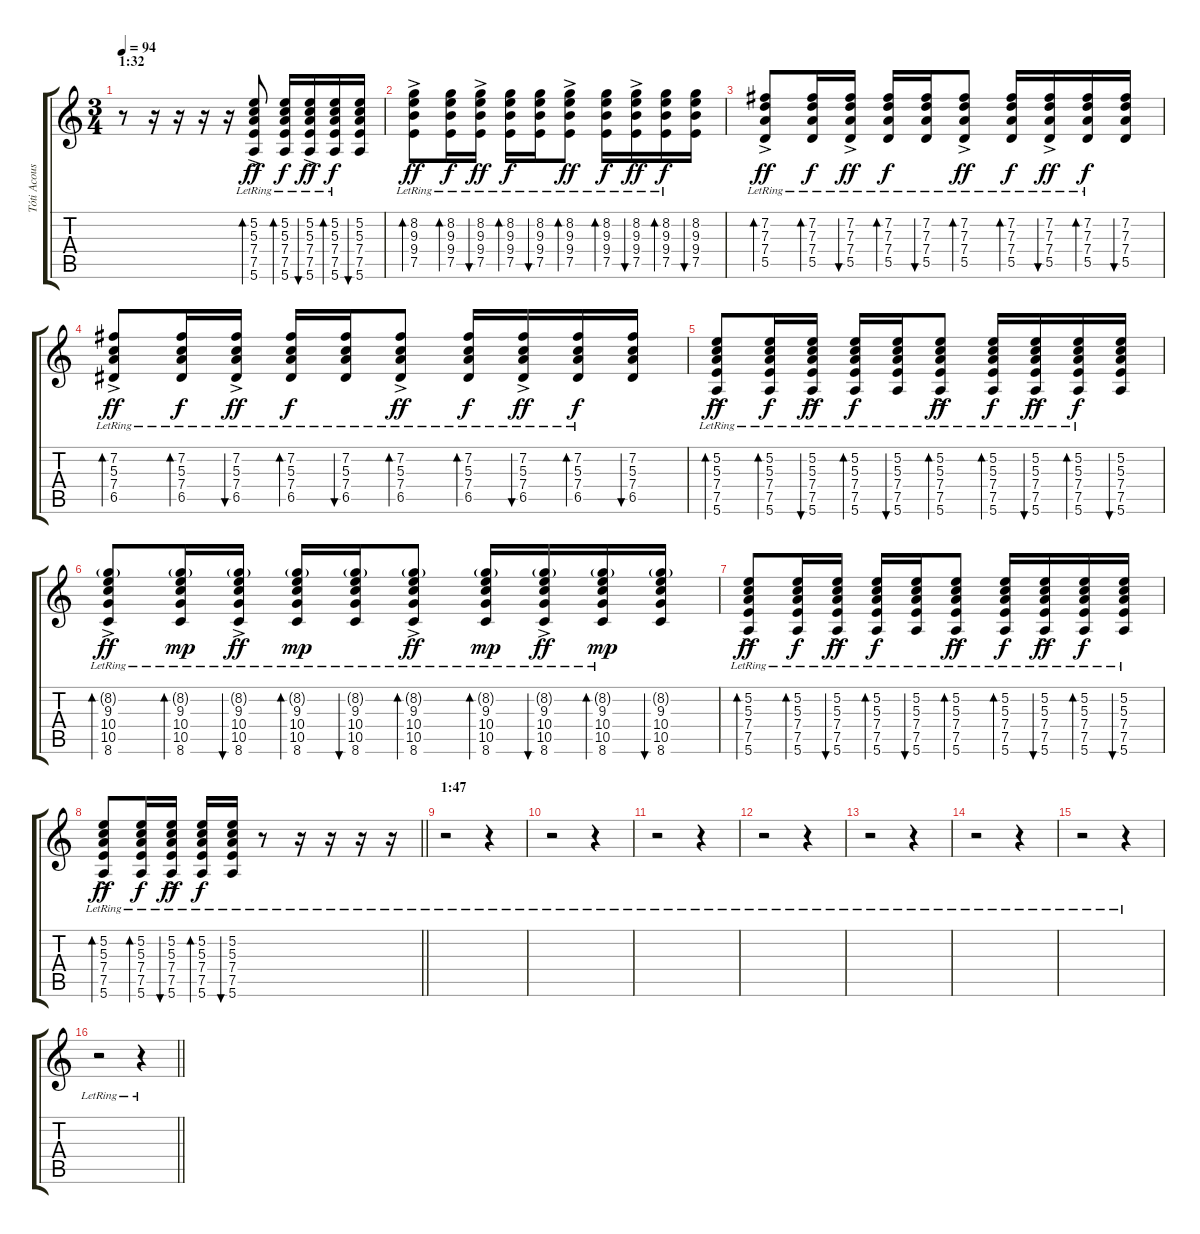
\track ("Tóti Acoustic" "Tóti Acous") {instrument acousticguitarsteel}
\staff {score tabs}
\tuning (E4 B3 G3 D3 A2 E2) {hide}
\ts (3 4)
\section ("" "1:32")
\tempo 94
\clef g2
\ks c
r.8{dy f} r.16 r.16 r.16 r.16 (5.2{ac lr} 5.3{ac lr} 7.4{ac lr} 7.5{ac lr} 5.6{ac}).8{bd 30 dy ff} (5.2{lr} 5.3{lr} 7.4{lr} 7.5{lr} 5.6).16{bd 30 dy f} (5.2{ac lr} 5.3{ac lr} 7.4{ac lr} 7.5{ac lr} 5.6{ac}).16{bu 30 dy ff} (5.2{lr} 5.3{lr} 7.4{lr} 7.5{lr} 5.6).16{bd 30 dy f} (5.2 5.3 7.4 7.5 5.6).16{bu 30} |
(8.2{ac lr} 9.3{ac lr} 9.4{ac lr} 7.5{ac}).8{bd 30 dy ff} (8.2{lr} 9.3{lr} 9.4{lr} 7.5).16{bd 30 dy f} (8.2{ac lr} 9.3{ac lr} 9.4{ac lr} 7.5{ac}).16{bu 30 dy ff} (8.2{lr} 9.3{lr} 9.4{lr} 7.5).16{bd 30 dy f} (8.2{lr} 9.3{lr} 9.4{lr} 7.5).16{bu 30} (8.2{ac lr} 9.3{ac lr} 9.4{ac lr} 7.5{ac}).8{bd 30 dy ff} (8.2{lr} 9.3{lr} 9.4{lr} 7.5).16{bd 30 dy f} (8.2{ac lr} 9.3{ac lr} 9.4{ac lr} 7.5{ac}).16{bu 30 dy ff} (8.2{lr} 9.3{lr} 9.4{lr} 7.5).16{bd 30 dy f} (8.2 9.3 9.4 7.5).16{bu 30} |
(7.2{ac lr} 7.3{ac lr} 7.4{ac lr} 5.5{ac}).8{bd 30 dy ff} (7.2{lr} 7.3{lr} 7.4{lr} 5.5).16{bd 30 dy f} (7.2{ac lr} 7.3{ac lr} 7.4{ac lr} 5.5{ac}).16{bu 30 dy ff} (7.2{lr} 7.3{lr} 7.4{lr} 5.5).16{bd 30 dy f} (7.2{lr} 7.3{lr} 7.4{lr} 5.5).16{bu 30} (7.2{ac lr} 7.3{ac lr} 7.4{ac lr} 5.5{ac}).8{bd 30 dy ff} (7.2{lr} 7.3{lr} 7.4{lr} 5.5).16{bd 30 dy f} (7.2{ac lr} 7.3{ac lr} 7.4{ac lr} 5.5{ac}).16{bu 30 dy ff} (7.2{lr} 7.3{lr} 7.4{lr} 5.5).16{bd 30 dy f} (7.2 7.3 7.4 5.5).16{bu 30} |
(7.2{ac lr} 5.3{ac lr} 7.4{ac lr} 6.5{ac}).8{bd 30 dy ff} (7.2{lr} 5.3{lr} 7.4{lr} 6.5).16{bd 30 dy f} (7.2{ac lr} 5.3{ac lr} 7.4{ac lr} 6.5{ac}).16{bu 30 dy ff} (7.2{lr} 5.3{lr} 7.4{lr} 6.5).16{bd 30 dy f} (7.2{lr} 5.3{lr} 7.4{lr} 6.5).16{bu 30} (7.2{ac lr} 5.3{ac lr} 7.4{ac lr} 6.5{ac}).8{bd 30 dy ff} (7.2{lr} 5.3{lr} 7.4{lr} 6.5).16{bd 30 dy f} (7.2{ac lr} 5.3{ac lr} 7.4{ac lr} 6.5{ac}).16{bu 30 dy ff} (7.2{lr} 5.3{lr} 7.4{lr} 6.5).16{bd 30 dy f} (7.2 5.3 7.4 6.5).16{bu 30} |
(5.2{ac lr} 5.3{ac lr} 7.4{ac lr} 7.5{ac lr} 5.6{ac}).8{bd 30 dy ff} (5.2{lr} 5.3{lr} 7.4{lr} 7.5{lr} 5.6).16{bd 30 dy f} (5.2{ac lr} 5.3{ac lr} 7.4{ac lr} 7.5{ac lr} 5.6{ac}).16{bu 30 dy ff} (5.2{lr} 5.3{lr} 7.4{lr} 7.5{lr} 5.6).16{bd 30 dy f} (5.2{lr} 5.3{lr} 7.4{lr} 7.5{lr} 5.6).16{bu 30} (5.2{ac lr} 5.3{ac lr} 7.4{ac lr} 7.5{ac lr} 5.6{ac}).8{bd 30 dy ff} (5.2{lr} 5.3{lr} 7.4{lr} 7.5{lr} 5.6).16{bd 30 dy f} (5.2{ac lr} 5.3{ac lr} 7.4{ac lr} 7.5{ac lr} 5.6{ac}).16{bu 30 dy ff} (5.2{lr} 5.3{lr} 7.4{lr} 7.5{lr} 5.6).16{bd 30 dy f} (5.2 5.3 7.4 7.5 5.6).16{bu 30} |
(8.2{g lr} 9.3{ac lr} 10.4{ac lr} 10.5{ac lr} 8.6{ac}).8{bd 30 dy ff} (8.2{g lr} 9.3{lr} 10.4{lr} 10.5{lr} 8.6).16{bd 30 dy mp} (8.2{g lr} 9.3{ac lr} 10.4{ac lr} 10.5{ac lr} 8.6{ac}).16{bu 30 dy ff} (8.2{g lr} 9.3{lr} 10.4{lr} 10.5{lr} 8.6).16{bd 30 dy mp} (8.2{g lr} 9.3{lr} 10.4{lr} 10.5{lr} 8.6).16{bu 30} (8.2{g lr} 9.3{ac lr} 10.4{ac lr} 10.5{ac lr} 8.6{ac}).8{bd 30 dy ff} (8.2{g lr} 9.3{lr} 10.4{lr} 10.5{lr} 8.6).16{bd 30 dy mp} (8.2{g lr} 9.3{ac lr} 10.4{ac lr} 10.5{ac lr} 8.6{ac}).16{bu 30 dy ff} (8.2{g lr} 9.3{lr} 10.4{lr} 10.5{lr} 8.6).16{bd 30 dy mp} (8.2{g} 9.3 10.4 10.5 8.6).16{bu 30} |
(5.2{ac lr} 5.3{ac lr} 7.4{ac lr} 7.5{ac lr} 5.6{ac}).8{bd 30 dy ff} (5.2{lr} 5.3{lr} 7.4{lr} 7.5{lr} 5.6).16{bd 30 dy f} (5.2{ac lr} 5.3{ac lr} 7.4{ac lr} 7.5{ac lr} 5.6{ac}).16{bu 30 dy ff} (5.2{lr} 5.3{lr} 7.4{lr} 7.5{lr} 5.6).16{bd 30 dy f} (5.2{lr} 5.3{lr} 7.4{lr} 7.5{lr} 5.6).16{bu 30} (5.2{ac lr} 5.3{ac lr} 7.4{ac lr} 7.5{ac lr} 5.6{ac}).8{bd 30 dy ff} (5.2{lr} 5.3{lr} 7.4{lr} 7.5{lr} 5.6).16{bd 30 dy f} (5.2{ac lr} 5.3{ac lr} 7.4{ac lr} 7.5{ac lr} 5.6{ac}).16{bu 30 dy ff} (5.2{lr} 5.3{lr} 7.4{lr} 7.5{lr} 5.6).16{bd 30 dy f} (5.2{lr} 5.3{lr} 7.4{lr} 7.5{lr} 5.6).16{bu 30} |
\barLineRight lightlight
(5.2{ac lr} 5.3{ac lr} 7.4{ac lr} 7.5{ac lr} 5.6{ac}).8{bd 30 dy ff} (5.2{lr} 5.3{lr} 7.4{lr} 7.5{lr} 5.6).16{bd 30 dy f} (5.2{ac lr} 5.3{ac lr} 7.4{ac lr} 7.5{ac lr} 5.6{ac}).16{bu 30 dy ff} (5.2{lr} 5.3{lr} 7.4{lr} 7.5{lr} 5.6).16{bd 30 dy f} (5.2{lr} 5.3{lr} 7.4{lr} 7.5{lr} 5.6).16{bu 30} r.8 r.16 r.16 r.16 r.16 |
\section ("" "1:47")
r.2 r.4 |
r.2 r.4 |
r.2 r.4 |
r.2 r.4 |
r.2 r.4 |
r.2 r.4 |
r.2 r.4 |
\barLineRight lightlight
r.2 r.4
